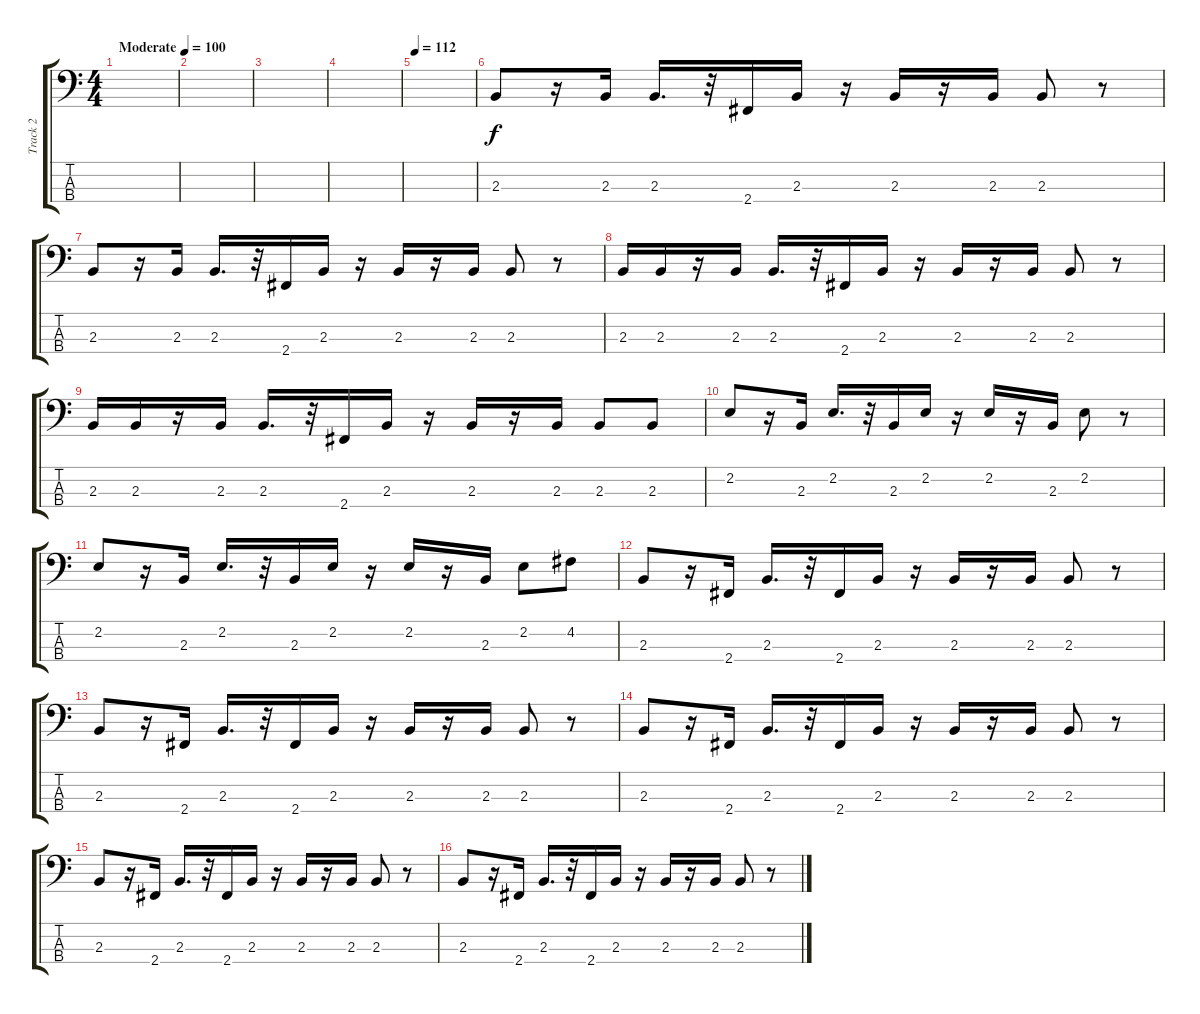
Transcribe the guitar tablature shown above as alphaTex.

\track ("Track 2" "Track 2") {instrument electricbasspick}
\staff {score tabs}
\tuning (G2 D2 A1 E1) {hide}
\ts (4 4)
\tempo (100 "Moderate")
\clef f4
\ks c
|
|
|
|
\tempo 112
|
2.3.8{volume 14 instrument electricbasspick} r.16 2.3.16 2.3.16{d} r.32 2.4.16 2.3.16 r.16 2.3.16 r.16 2.3.16 2.3.8 r.8 |
2.3.8 r.16 2.3.16 2.3.16{d} r.32 2.4.16 2.3.16 r.16 2.3.16 r.16 2.3.16 2.3.8 r.8 |
2.3.16 2.3.16 r.16 2.3.16 2.3.16{d} r.32 2.4.16 2.3.16 r.16 2.3.16 r.16 2.3.16 2.3.8 r.8 |
2.3.16 2.3.16 r.16 2.3.16 2.3.16{d} r.32 2.4.16 2.3.16 r.16 2.3.16 r.16 2.3.16 2.3.8 2.3.8 |
2.2.8 r.16 2.3.16 2.2.16{d} r.32 2.3.16 2.2.16 r.16 2.2.16 r.16 2.3.16 2.2.8 r.8 |
2.2.8 r.16 2.3.16 2.2.16{d} r.32 2.3.16 2.2.16 r.16 2.2.16 r.16 2.3.16 2.2.8 4.2.8 |
2.3.8 r.16 2.4.16 2.3.16{d} r.32 2.4.16 2.3.16 r.16 2.3.16 r.16 2.3.16 2.3.8 r.8 |
2.3.8 r.16 2.4.16 2.3.16{d} r.32 2.4.16 2.3.16 r.16 2.3.16 r.16 2.3.16 2.3.8 r.8 |
2.3.8 r.16 2.4.16 2.3.16{d} r.32 2.4.16 2.3.16 r.16 2.3.16 r.16 2.3.16 2.3.8 r.8 |
2.3.8 r.16 2.4.16 2.3.16{d} r.32 2.4.16 2.3.16 r.16 2.3.16 r.16 2.3.16 2.3.8 r.8 |
2.3.8 r.16 2.4.16 2.3.16{d} r.32 2.4.16 2.3.16 r.16 2.3.16 r.16 2.3.16 2.3.8 r.8
